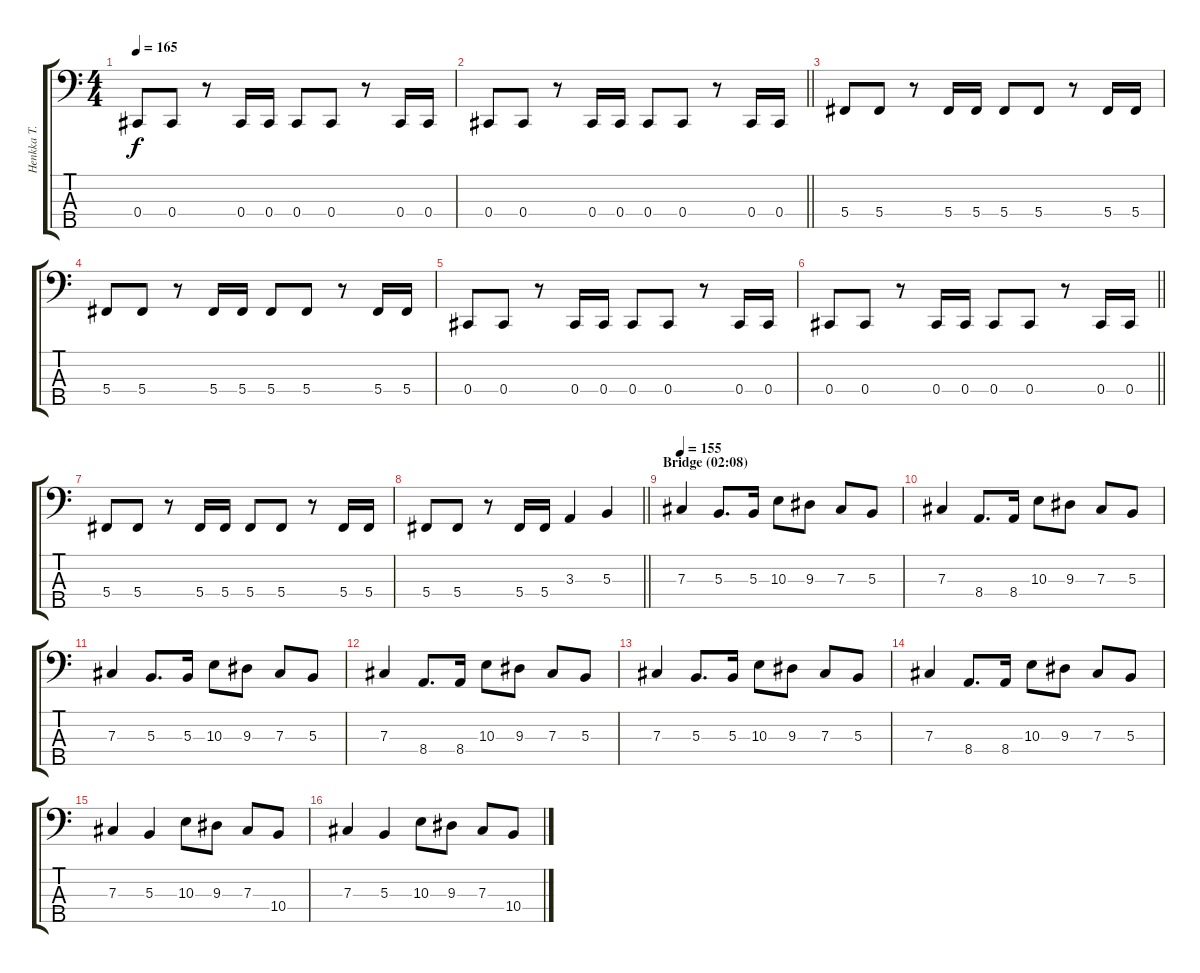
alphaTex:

\track ("Henkka T. Blacksmith" "Henkka T. ") {instrument electricbasspick}
\staff {score tabs}
\tuning (E2 B1 Gb1 Db1 Ab0) {hide}
\ts (4 4)
\tempo 165
\clef f4
\ks c
0.4.8{dy f} 0.4.8 r.8 0.4.16 0.4.16 0.4.8 0.4.8 r.8 0.4.16 0.4.16 |
\barLineRight lightlight
0.4.8 0.4.8 r.8 0.4.16 0.4.16 0.4.8 0.4.8 r.8 0.4.16 0.4.16 |
5.4.8 5.4.8 r.8 5.4.16 5.4.16 5.4.8 5.4.8 r.8 5.4.16 5.4.16 |
5.4.8 5.4.8 r.8 5.4.16 5.4.16 5.4.8 5.4.8 r.8 5.4.16 5.4.16 |
0.4.8 0.4.8 r.8 0.4.16 0.4.16 0.4.8 0.4.8 r.8 0.4.16 0.4.16 |
\barLineRight lightlight
0.4.8 0.4.8 r.8 0.4.16 0.4.16 0.4.8 0.4.8 r.8 0.4.16 0.4.16 |
5.4.8 5.4.8 r.8 5.4.16 5.4.16 5.4.8 5.4.8 r.8 5.4.16 5.4.16 |
\barLineRight lightlight
5.4.8 5.4.8 r.8 5.4.16 5.4.16 3.3.4 5.3.4 |
\section ("" "Bridge (02:08)")
\tempo 155
7.3.4 5.3.8{d} 5.3.16 10.3.8 9.3.8 7.3.8 5.3.8 |
7.3.4 8.4.8{d} 8.4.16 10.3.8 9.3.8 7.3.8 5.3.8 |
7.3.4 5.3.8{d} 5.3.16 10.3.8 9.3.8 7.3.8 5.3.8 |
7.3.4 8.4.8{d} 8.4.16 10.3.8 9.3.8 7.3.8 5.3.8 |
7.3.4 5.3.8{d} 5.3.16 10.3.8 9.3.8 7.3.8 5.3.8 |
7.3.4 8.4.8{d} 8.4.16 10.3.8 9.3.8 7.3.8 5.3.8 |
7.3.4 5.3.4 10.3.8 9.3.8 7.3.8 10.4.8 |
7.3.4 5.3.4 10.3.8 9.3.8 7.3.8 10.4.8
